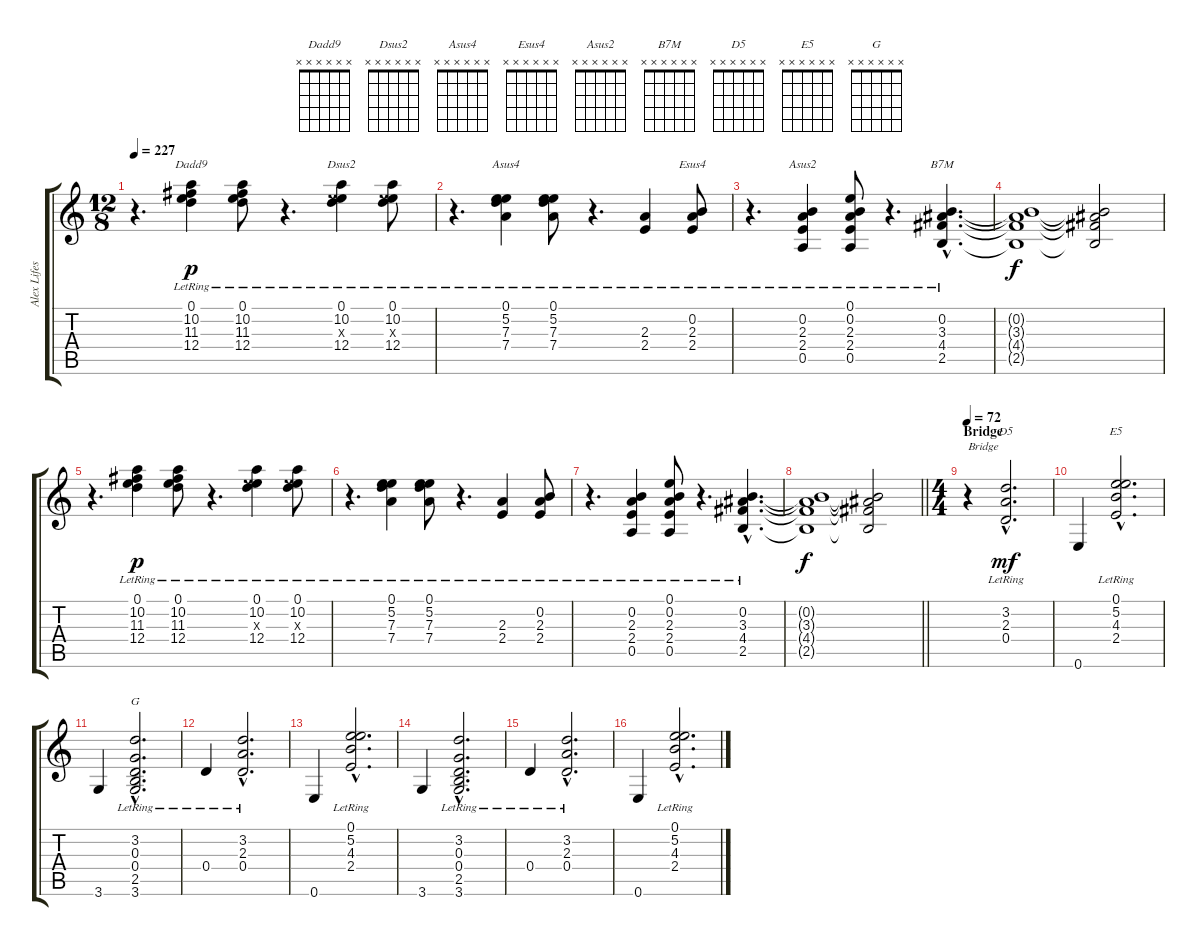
\track ("Alex Lifeson 1" "Alex Lifes") {instrument distortionguitar}
\staff {score tabs}
\tuning (E4 B3 G3 D3 A2 E2) {hide}
\chord ("Dadd9" x x x x x x) {firstfret 0}
\chord ("Dsus2" x x x x x x) {firstfret 0}
\chord ("Asus4" x x x x x x) {firstfret 0}
\chord ("Esus4" x x x x x x) {firstfret 0}
\chord ("Asus2" x x x x x x) {firstfret 0}
\chord ("B7M" x x x x x x) {firstfret 0}
\chord ("D5" x x x x x x) {firstfret 0}
\chord ("E5" x x x x x x) {firstfret 0}
\chord ("G" x x x x x x) {firstfret 0}
\ts (12 8)
\tempo 227
\clef g2
\ks c
r.4{d dy f} (0.1{lr} 10.2{lr} 11.3{lr} 12.4{lr}).4{ch "Dadd9" dy p} (0.1{lr} 10.2{lr} 11.3{lr} 12.4{lr}).8 r.4{d} (0.1{lr} 10.2{lr} 9.3{x} 12.4{lr}).4{ch "Dsus2"} (0.1{lr} 10.2{lr} 9.3{x} 12.4{lr}).8 |
r.4{d} (0.1{lr} 5.2{lr} 7.3{lr} 7.4{lr}).4{ch "Asus4"} (0.1{lr} 5.2{lr} 7.3{lr} 7.4{lr}).8 r.4{d} (2.3{lr} 2.4).4 (0.2{lr} 2.3{lr} 2.4).8{ch "Esus4"} |
r.4{d} (0.2{lr} 2.3{lr} 2.4{lr} 0.5).4{ch "Asus2"} (0.1{lr} 0.2{lr} 2.3{lr} 2.4{lr} 0.5).8 r.4{d} (0.2{hac lr} 3.3{hac lr} 4.4{hac lr} 2.5{hac}).4{d ch "B7M"} |
(0.2{t} 3.3{t} 4.4{t} 2.5{t}).1{dy f} (0.2{t} 3.3{t} 4.4{t} 2.5{t}).2 |
r.4{d} (0.1{lr} 10.2{lr} 11.3{lr} 12.4{lr}).4{dy p} (0.1{lr} 10.2{lr} 11.3{lr} 12.4{lr}).8 r.4{d} (0.1{lr} 10.2{lr} 9.3{x} 12.4{lr}).4 (0.1{lr} 10.2{lr} 9.3{x} 12.4{lr}).8 |
r.4{d} (0.1{lr} 5.2{lr} 7.3{lr} 7.4{lr}).4 (0.1{lr} 5.2{lr} 7.3{lr} 7.4{lr}).8 r.4{d} (2.3{lr} 2.4).4 (0.2{lr} 2.3{lr} 2.4).8 |
r.4{d} (0.2{lr} 2.3{lr} 2.4{lr} 0.5).4 (0.1{lr} 0.2{lr} 2.3{lr} 2.4{lr} 0.5).8 r.4{d} (0.2{hac lr} 3.3{hac lr} 4.4{hac lr} 2.5{hac}).4{d} |
\barLineRight lightlight
(0.2{t} 3.3{t} 4.4{t} 2.5{t}).1{dy f} (0.2{t} 3.3{t} 4.4{t} 2.5{t}).2 |
\ts (4 4)
\section ("" "Bridge")
\tempo 72
r.4{txt "Bridge"} (3.2{hac lr} 2.3{hac lr} 0.4{hac lr}).2{d ch "D5" dy mf} |
0.6.4 (0.1{hac lr} 5.2{hac lr} 4.3{hac lr} 2.4{hac}).2{d ch "E5"} |
3.6.4 (3.2{hac lr} 0.3{hac lr} 0.4{hac lr} 2.5{hac} 3.6{hac}).2{d ch "G"} |
0.4{lr}.4 (3.2{hac lr} 2.3{hac lr} 0.4{hac lr}).2{d} |
0.6.4 (0.1{hac lr} 5.2{hac lr} 4.3{hac lr} 2.4{hac lr}).2{d} |
3.6.4 (3.2{hac lr} 0.3{hac lr} 0.4{hac lr} 2.5{hac} 3.6{hac}).2{d} |
0.4{lr}.4 (3.2{hac lr} 2.3{hac lr} 0.4{hac lr}).2{d} |
0.6.4 (0.1{hac lr} 5.2{hac lr} 4.3{hac lr} 2.4{hac lr}).2{d}
